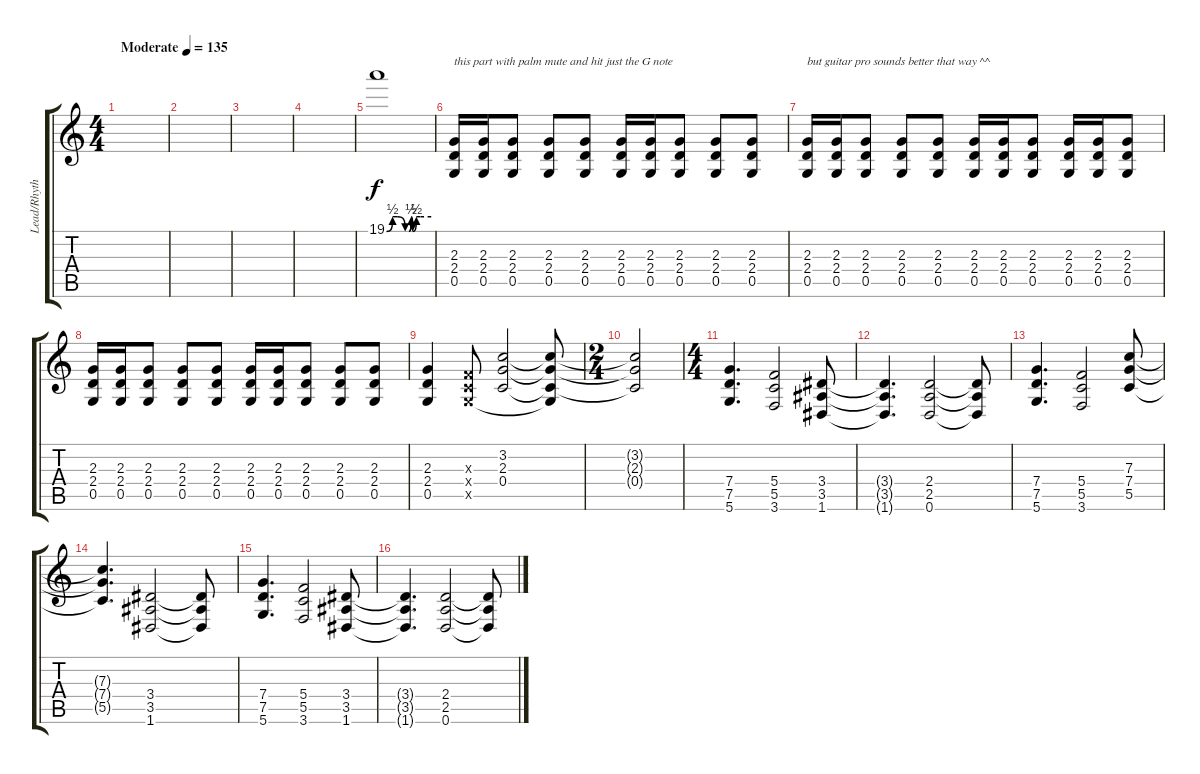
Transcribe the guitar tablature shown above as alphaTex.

\track ("Lead/Rhythm Guitar" "Lead/Rhyth") {instrument overdrivenguitar}
\staff {score tabs}
\tuning (D4 A3 F3 C3 G2 D2) {hide}
\ts (4 4)
\tempo (135 "Moderate")
\clef g2
\ks c
|
|
|
|
19.1{be (custom 0 0 8 2 15 2 25 0 30 0 33 2 35 0 40 2 45 2 60 2)}.1 |
(2.3 2.4 0.5).16{txt "this part with palm mute and hit just the G note"} (2.3 2.4 0.5).16 (2.3 2.4 0.5).8 (2.3 2.4 0.5).8 (2.3 2.4 0.5).8 (2.3 2.4 0.5).16 (2.3 2.4 0.5).16 (2.3 2.4 0.5).8 (2.3 2.4 0.5).8 (2.3 2.4 0.5).8 |
(2.3 2.4 0.5).16{txt "but guitar pro sounds better that way ^^"} (2.3 2.4 0.5).16 (2.3 2.4 0.5).8 (2.3 2.4 0.5).8 (2.3 2.4 0.5).8 (2.3 2.4 0.5).16 (2.3 2.4 0.5).16 (2.3 2.4 0.5).8 (2.3 2.4 0.5).16 (2.3 2.4 0.5).16 (2.3 2.4 0.5).8 |
(2.3 2.4 0.5).16 (2.3 2.4 0.5).16 (2.3 2.4 0.5).8 (2.3 2.4 0.5).8 (2.3 2.4 0.5).8 (2.3 2.4 0.5).16 (2.3 2.4 0.5).16 (2.3 2.4 0.5).8 (2.3 2.4 0.5).8 (2.3 2.4 0.5).8 |
(2.3 2.4 0.5).4 (0.3{x} 0.4{x} 0.5{x}).8 (3.2 2.3 0.4).2 (3.2{t} 2.3{t} 0.4{t} 0.5{t}).8 |
\ts (2 4)
(3.2{t} 2.3{t} 0.4{t}).2 |
\ts (4 4)
(7.4 7.5 5.6).4{d} (5.4 5.5 3.6).2 (3.4 3.5 1.6).8 |
(3.4{t} 3.5{t} 1.6{t}).4{d} (2.4 2.5 0.6).2 (2.4{t} 2.5{t} 0.6{t}).8 |
(7.4 7.5 5.6).4{d} (5.4 5.5 3.6).2 (7.3 7.4 5.5).8 |
(7.3{t} 7.4{t} 5.5{t}).4{d} (3.4 3.5 1.6).2 (3.4{t} 3.5{t} 1.6{t}).8 |
(7.4 7.5 5.6).4{d} (5.4 5.5 3.6).2 (3.4 3.5 1.6).8 |
(3.4{t} 3.5{t} 1.6{t}).4{d} (2.4 2.5 0.6).2 (2.4{t} 2.5{t} 0.6{t}).8
